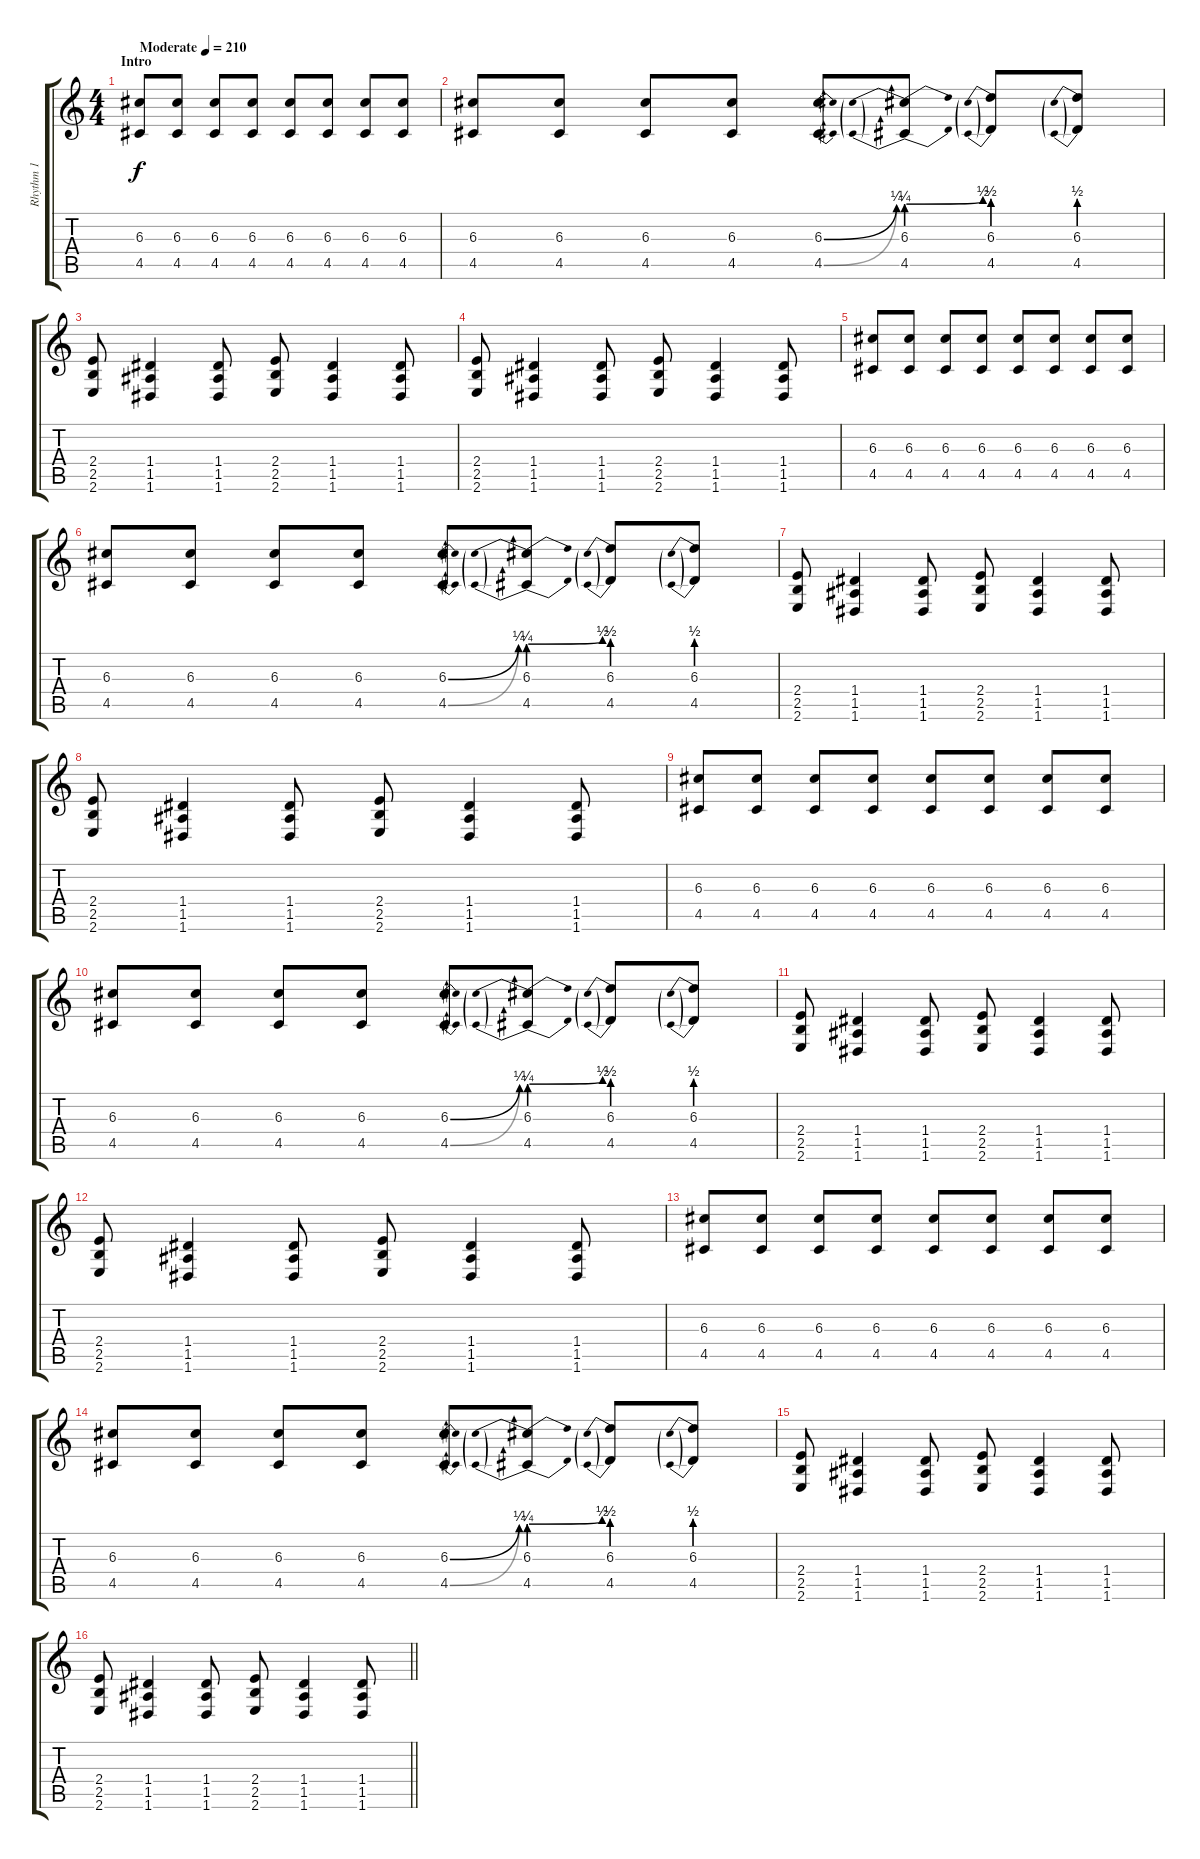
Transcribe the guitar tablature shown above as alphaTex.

\track ("Rhythm 1" "Rhythm 1") {instrument overdrivenguitar}
\staff {score tabs}
\tuning (E4 B3 G3 D3 A2 D2) {hide}
\ts (4 4)
\section ("" "Intro")
\tempo (210 "Moderate")
\clef g2
\ks c
(6.3 4.5).8{dy f instrument overdrivenguitar} (6.3 4.5).8 (6.3 4.5).8 (6.3 4.5).8 (6.3 4.5).8 (6.3 4.5).8 (6.3 4.5).8 (6.3 4.5).8 |
(6.3 4.5).8 (6.3 4.5).8 (6.3 4.5).8 (6.3 4.5).8 (6.3{be (bend 0 0 60 1)} 4.5{be (bend 0 0 60 1)}).8 (6.3{be (prebendbend 0 1 60 2)} 4.5{be (prebendbend 0 1 60 2)}).8 (6.3{be (prebend 0 2 60 2)} 4.5{be (prebend 0 2 60 2)}).8 (6.3{be (prebend 0 2 60 2)} 4.5{be (prebend 0 2 60 2)}).8 |
(2.4 2.5 2.6).8 (1.4 1.5 1.6).4 (1.4 1.5 1.6).8 (2.4 2.5 2.6).8 (1.4 1.5 1.6).4 (1.4 1.5 1.6).8 |
(2.4 2.5 2.6).8 (1.4 1.5 1.6).4 (1.4 1.5 1.6).8 (2.4 2.5 2.6).8 (1.4 1.5 1.6).4 (1.4 1.5 1.6).8 |
(6.3 4.5).8 (6.3 4.5).8 (6.3 4.5).8 (6.3 4.5).8 (6.3 4.5).8 (6.3 4.5).8 (6.3 4.5).8 (6.3 4.5).8 |
(6.3 4.5).8 (6.3 4.5).8 (6.3 4.5).8 (6.3 4.5).8 (6.3{be (bend 0 0 60 1)} 4.5{be (bend 0 0 60 1)}).8 (6.3{be (prebendbend 0 1 60 2)} 4.5{be (prebendbend 0 1 60 2)}).8 (6.3{be (prebend 0 2 60 2)} 4.5{be (prebend 0 2 60 2)}).8 (6.3{be (prebend 0 2 60 2)} 4.5{be (prebend 0 2 60 2)}).8 |
(2.4 2.5 2.6).8 (1.4 1.5 1.6).4 (1.4 1.5 1.6).8 (2.4 2.5 2.6).8 (1.4 1.5 1.6).4 (1.4 1.5 1.6).8 |
(2.4 2.5 2.6).8 (1.4 1.5 1.6).4 (1.4 1.5 1.6).8 (2.4 2.5 2.6).8 (1.4 1.5 1.6).4 (1.4 1.5 1.6).8 |
(6.3 4.5).8 (6.3 4.5).8 (6.3 4.5).8 (6.3 4.5).8 (6.3 4.5).8 (6.3 4.5).8 (6.3 4.5).8 (6.3 4.5).8 |
(6.3 4.5).8 (6.3 4.5).8 (6.3 4.5).8 (6.3 4.5).8 (6.3{be (bend 0 0 60 1)} 4.5{be (bend 0 0 60 1)}).8 (6.3{be (prebendbend 0 1 60 2)} 4.5{be (prebendbend 0 1 60 2)}).8 (6.3{be (prebend 0 2 60 2)} 4.5{be (prebend 0 2 60 2)}).8 (6.3{be (prebend 0 2 60 2)} 4.5{be (prebend 0 2 60 2)}).8 |
(2.4 2.5 2.6).8 (1.4 1.5 1.6).4 (1.4 1.5 1.6).8 (2.4 2.5 2.6).8 (1.4 1.5 1.6).4 (1.4 1.5 1.6).8 |
(2.4 2.5 2.6).8 (1.4 1.5 1.6).4 (1.4 1.5 1.6).8 (2.4 2.5 2.6).8 (1.4 1.5 1.6).4 (1.4 1.5 1.6).8 |
(6.3 4.5).8 (6.3 4.5).8 (6.3 4.5).8 (6.3 4.5).8 (6.3 4.5).8 (6.3 4.5).8 (6.3 4.5).8 (6.3 4.5).8 |
(6.3 4.5).8 (6.3 4.5).8 (6.3 4.5).8 (6.3 4.5).8 (6.3{be (bend 0 0 60 1)} 4.5{be (bend 0 0 60 1)}).8 (6.3{be (prebendbend 0 1 60 2)} 4.5{be (prebendbend 0 1 60 2)}).8 (6.3{be (prebend 0 2 60 2)} 4.5{be (prebend 0 2 60 2)}).8 (6.3{be (prebend 0 2 60 2)} 4.5{be (prebend 0 2 60 2)}).8 |
(2.4 2.5 2.6).8 (1.4 1.5 1.6).4 (1.4 1.5 1.6).8 (2.4 2.5 2.6).8 (1.4 1.5 1.6).4 (1.4 1.5 1.6).8 |
\barLineRight lightlight
(2.4 2.5 2.6).8 (1.4 1.5 1.6).4 (1.4 1.5 1.6).8 (2.4 2.5 2.6).8 (1.4 1.5 1.6).4 (1.4 1.5 1.6).8
